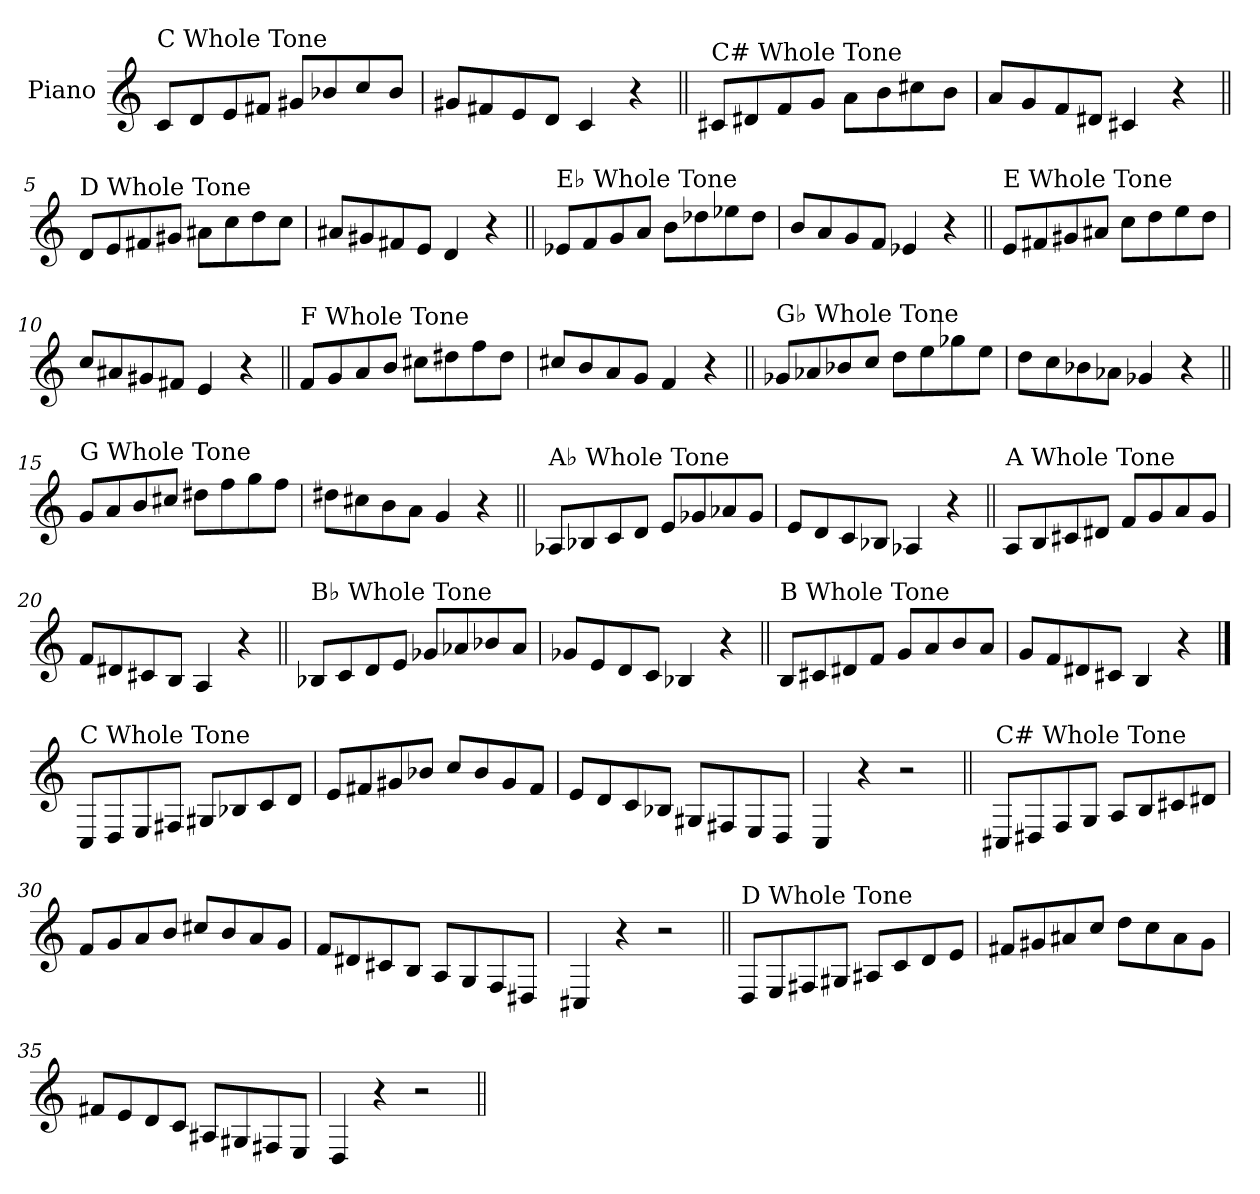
**kern
*part1
*staff1
*I"Piano
*I'Pno.
*clefG2
*k[]
=1
!LO:TX:a:t=C Whole Tone
8c/L
8d/
8e/
8f#X/J
8g#X/L
8b-X/
8cc/
8b-/J
=2
8g#X/L
8f#X/
8e/
8d/J
4c/
4r
=3||
!LO:TX:a:t=C# Whole Tone
8c#X/L
8d#X/
8f/
8g/J
8a\L
8b\
8cc#X\
8b\J
=4
8a/L
8g/
8f/
8d#X/J
4c#X/
4r
!!LO:LB:g=z
=5||
!LO:TX:a:t=D Whole Tone
8d/L
8e/
8f#X/
8g#X/J
8a#X\L
8cc\
8dd\
8cc\J
=6
8a#X/L
8g#X/
8f#X/
8e/J
4d/
4r
=7||
!LO:TX:a:t=E♭ Whole Tone
8e-X/L
8f/
8g/
8a/J
8b\L
8dd-X\
8ee-X\
8dd-\J
=8
8b/L
8a/
8g/
8f/J
4e-X/
4r
!!LO:LB:g=z
=9||
!LO:TX:a:t=E Whole Tone
8e/L
8f#X/
8g#X/
8a#X/J
8cc\L
8dd\
8ee\
8dd\J
=10
8cc/L
8a#X/
8g#X/
8f#X/J
4e/
4r
=11||
!LO:TX:a:t=F Whole Tone
8f/L
8g/
8a/
8b/J
8cc#X\L
8dd#X\
8ff\
8dd#\J
=12
8cc#X/L
8b/
8a/
8g/J
4f/
4r
!!LO:LB:g=z
=13||
!LO:TX:a:t=G♭ Whole Tone
8g-X/L
8a-X/
8b-X/
8cc/J
8dd\L
8ee\
8gg-X\
8ee\J
=14
8dd\L
8cc\
8b-X\
8a-X\J
4g-X/
4r
=15||
!LO:TX:a:t=G Whole Tone
8g/L
8a/
8b/
8cc#X/J
8dd#X\L
8ff\
8gg\
8ff\J
=16
8dd#X\L
8cc#X\
8b\
8a\J
4g/
4r
!!LO:LB:g=z
=17||
!LO:TX:a:t=A♭ Whole Tone
8A-X/L
8B-X/
8c/
8d/J
8e/L
8g-X/
8a-X/
8g-/J
=18
8e/L
8d/
8c/
8B-X/J
4A-X/
4r
=19||
!LO:TX:a:t=A Whole Tone
8A/L
8B/
8c#X/
8d#X/J
8f/L
8g/
8a/
8g/J
=20
8f/L
8d#X/
8c#X/
8B/J
4A/
4r
!!LO:LB:g=z
=21||
!LO:TX:a:t=B♭ Whole Tone
8B-X/L
8c/
8d/
8e/J
8g-X/L
8a-X/
8b-X/
8a-/J
=22
8g-X/L
8e/
8d/
8c/J
4B-X/
4r
=23||
!LO:TX:a:t=B Whole Tone
8B/L
8c#X/
8d#X/
8f/J
8g/L
8a/
8b/
8a/J
=24
8g/L
8f/
8d#X/
8c#X/J
4B/
4r
!!LO:PB:g=z
==25
!LO:TX:a:t=C Whole Tone
8C/L
8D/
8E/
8F#X/J
8G#X/L
8B-X/
8c/
8d/J
=26
8e/L
8f#X/
8g#X/
8b-X/J
8cc/L
8b-/
8g#/
8f#/J
=27
8e/L
8d/
8c/
8B-X/J
8G#X/L
8F#X/
8E/
8D/J
=28
4C/
4r
2r
!!LO:LB:g=z
=29||
!LO:TX:a:t=C# Whole Tone
8C#X/L
8D#X/
8F/
8G/J
8A/L
8B/
8c#X/
8d#X/J
=30
8f/L
8g/
8a/
8b/J
8cc#X/L
8b/
8a/
8g/J
=31
8f/L
8d#X/
8c#X/
8B/J
8A/L
8G/
8F/
8D#X/J
=32
4C#X/
4r
2r
!!LO:LB:g=z
=33||
!LO:TX:a:t=D Whole Tone
8D/L
8E/
8F#X/
8G#X/J
8A#X/L
8c/
8d/
8e/J
=34
8f#X/L
8g#X/
8a#X/
8cc/J
8dd\L
8cc\
8a#\
8g#\J
=35
8f#X/L
8e/
8d/
8c/J
8A#X/L
8G#X/
8F#X/
8E/J
=36
4D/
4r
2r
=||
*-
